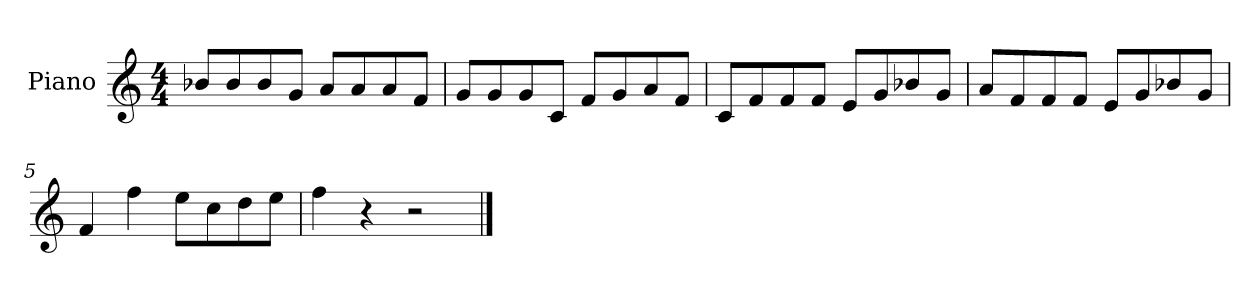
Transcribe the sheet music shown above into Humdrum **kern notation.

**kern
*part1
*staff1
*I"Piano
*I'P-no
*clefG2
*k[]
*M4/4
*MM90
=1
8b-X/L
8b-/
8b-/
8g/J
8a/L
8a/
8a/
8f/J
=2
8g/L
8g/
8g/
8c/J
8f/L
8g/
8a/
8f/J
=3
8c/L
8f/
8f/
8f/J
8e/L
8g/
8b-X/
8g/J
=4
8a/L
8f/
8f/
8f/J
8e/L
8g/
8b-X/
8g/J
=5
4f/
4ff\
8ee\L
8cc\
8dd\
8ee\J
!!LO:LB:g=z
=6
4ff\
4r
2r
==
*-
